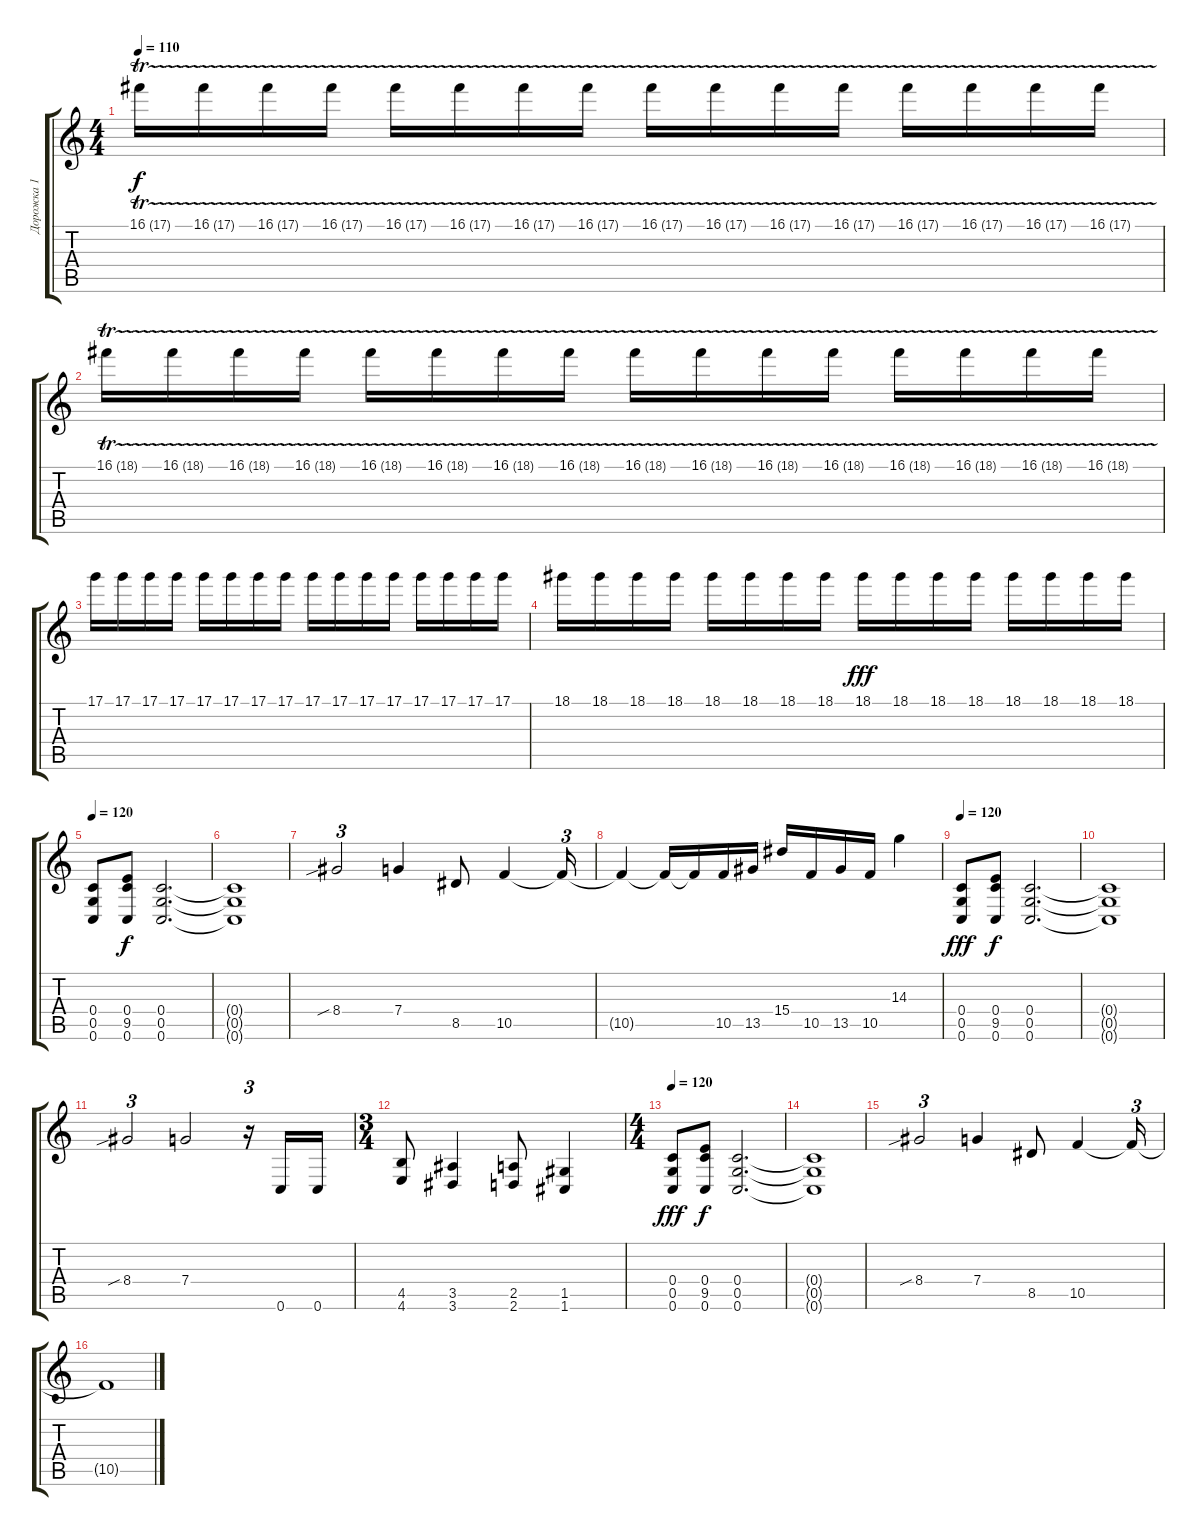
\track ("Дорожка 1" "Дорожка 1") {instrument overdrivenguitar}
\staff {score tabs}
\tuning (D4 A3 F3 C3 G2 C2) {hide}
\ts (4 4)
\tempo 110
\clef g2
\ks c
16.1{tr (17 32)}.16{dy f} 16.1{tr (17 32)}.16 16.1{tr (17 32)}.16 16.1{tr (17 32)}.16 16.1{tr (17 32)}.16 16.1{tr (17 32)}.16 16.1{tr (17 32)}.16 16.1{tr (17 32)}.16 16.1{tr (17 32)}.16 16.1{tr (17 32)}.16 16.1{tr (17 32)}.16 16.1{tr (17 32)}.16 16.1{tr (17 32)}.16 16.1{tr (17 32)}.16 16.1{tr (17 32)}.16 16.1{tr (17 32)}.16 |
16.1{tr (18 32)}.16 16.1{tr (18 32)}.16 16.1{tr (18 32)}.16 16.1{tr (18 32)}.16 16.1{tr (18 32)}.16 16.1{tr (18 32)}.16 16.1{tr (18 32)}.16 16.1{tr (18 32)}.16 16.1{tr (18 32)}.16 16.1{tr (18 32)}.16 16.1{tr (18 32)}.16 16.1{tr (18 32)}.16 16.1{tr (18 32)}.16 16.1{tr (18 32)}.16 16.1{tr (18 32)}.16 16.1{tr (18 32)}.16 |
17.1.16 17.1.16 17.1.16 17.1.16 17.1.16 17.1.16 17.1.16 17.1.16 17.1.16 17.1.16 17.1.16 17.1.16 17.1.16 17.1.16 17.1.16 17.1.16 |
18.1.16 18.1.16 18.1.16 18.1.16 18.1.16 18.1.16 18.1.16 18.1.16 18.1.16{dy fff} 18.1.16 18.1.16 18.1.16 18.1.16 18.1.16 18.1.16 18.1.16 |
\tempo 120
(0.4 0.5 0.6).8 (0.4 9.5 0.6).8{dy f} (0.4 0.5 0.6).2{d} |
(0.4{t} 0.5{t} 0.6{t}).1 |
8.4{sib}.2{tu (3 2)} 7.4.4 8.5.8 10.5.4 10.5{t}.16{tu (3 2)} |
10.5{t}.4 10.5{t}.16 10.5{t}.16 10.5.16 13.5.16 15.4.16 10.5.16 13.5.16 10.5.16 14.3.4 |
\tempo 120
(0.4 0.5 0.6).8{dy fff} (0.4 9.5 0.6).8{dy f} (0.4 0.5 0.6).2{d} |
(0.4{t} 0.5{t} 0.6{t}).1 |
8.4{sib}.2{tu (3 2)} 7.4.2 r.16{tu (3 2)} 0.6.16 0.6.16 |
\ts (3 4)
(4.5 4.6).8 (3.5 3.6).4 (2.5 2.6).8 (1.5 1.6).4 |
\ts (4 4)
\tempo 120
(0.4 0.5 0.6).8{dy fff} (0.4 9.5 0.6).8{dy f} (0.4 0.5 0.6).2{d} |
(0.4{t} 0.5{t} 0.6{t}).1 |
8.4{sib}.2{tu (3 2)} 7.4.4 8.5.8 10.5.4 10.5{t}.16{tu (3 2)} |
10.5{t}.1
